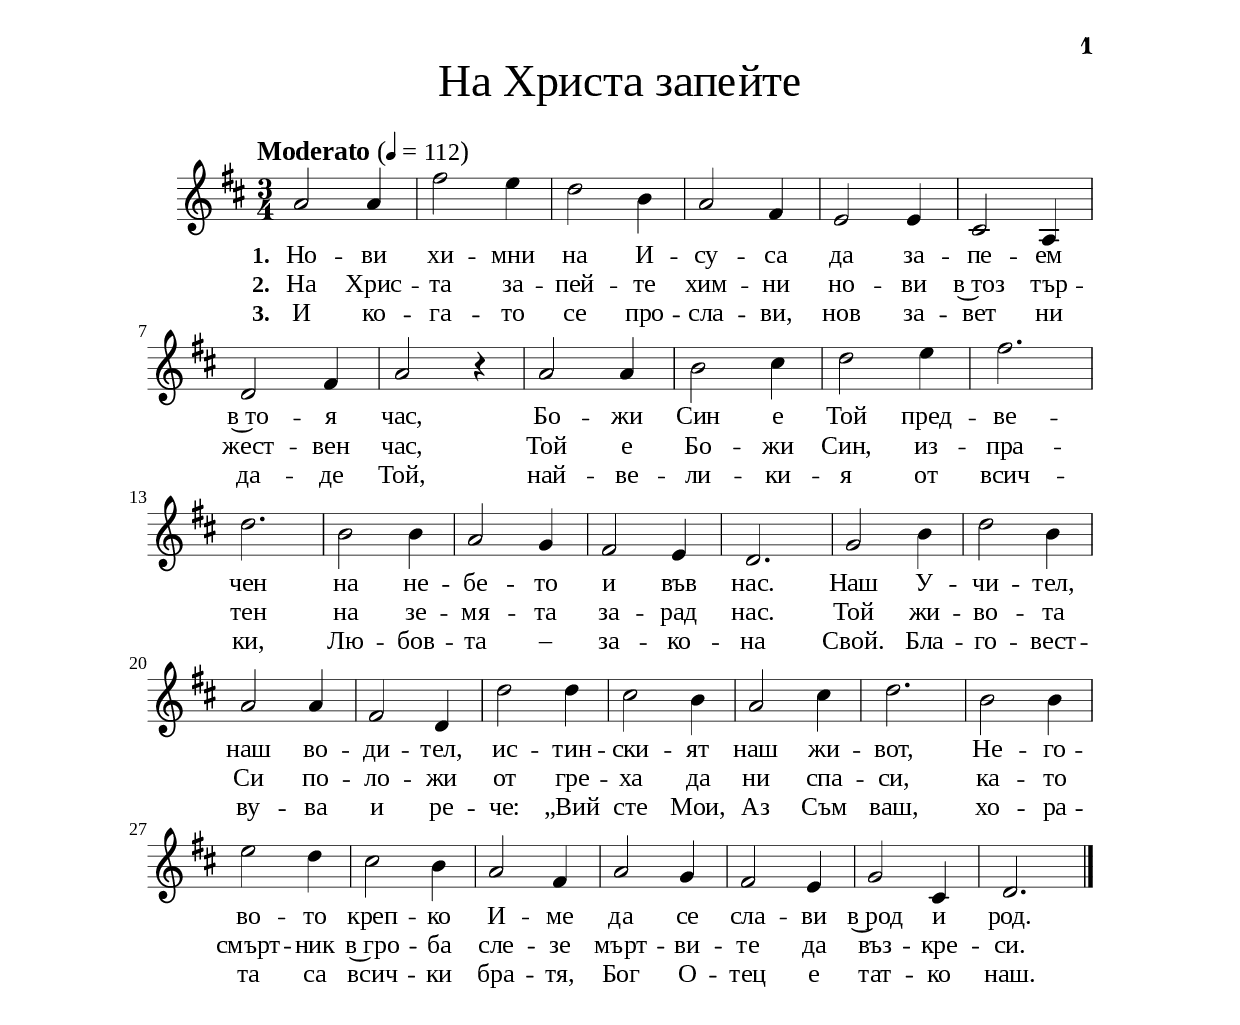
\version "2.24.4"

% include paper part and global functions
\include "include/globals.ily"

\bookpart {
  \label #'ref060
  \tocItem \markup "На Христа запейте "
  \include "include/bookpart-paper.ily"
  \score {
    \include "include/score-layout.ily"

    \new Voice \absolute  {
      \clef treble
      \key d \major
      \time 3/4
      \tempoFunc "Moderato" 4 "112"
      \autoBeamOff


      a'2 a'4| fis''2 e''4| d''2 b'4 | a'2 fis'4 | e'2 e'4 | cis'2 a4 | \break

      d'2 fis'4 | a'2 r4| a'2 a'4| b'2 cis''4 | d''2 e''4| fis''2.| \break

      d''2. |  b'2 b'4| a'2 g'4 | fis'2 e'4 | d'2. | g'2 b'4 | d''2 b'4| \break

      a'2 a'4 | fis'2 d'4 | d''2 d''4 | cis''2 b'4 | a'2 cis''4 | d''2. | b'2 b'4 |  \break

      e''2 d''4 | cis''2 b'4 | a'2 fis'4 | a'2 g'4 | fis'2 e'4 | g'2 cis'4| d'2. | \bar "|." \break
    }

    \addlyrics {
      \set stanza = "1. " Но -- ви хи -- мни на И -- су -- са да за -- пе -- ем
      в~то -- я час, Бо -- жи Син е Той пред -- ве --
      чен на не -- бе -- то и във нас.  Наш У -- чи -- тел,
      наш во -- ди -- тел, ис -- тин -- ски -- ят наш жи -- вот, Не -- го --
      во -- то креп -- ко И -- ме да се сла -- ви в~род и род.
    }

    \addlyrics {
      \set stanza = "2. " На Хрис -- та за -- пей -- те хим -- ни
      но -- ви в~тоз тър -- жест -- вен час,
      Той е Бо -- жи Син, из -- пра -- тен
      на зе -- мя -- та за -- рад нас.
      Той жи -- во -- та Си по -- ло -- жи
      от гре -- ха да ни спа -- си,
      ка -- то смърт -- ник в~гро -- ба сле -- зе
      мърт -- ви -- те да въз -- кре -- си.
    }


    \addlyrics {
      \set stanza = "3. "  И ко -- га -- то се про -- сла -- ви,
      нов за -- вет ни да -- де Той,
      най -- ве -- ли -- ки -- я от всич -- ки,
      Лю -- бов -- та – за -- ко -- на Свой.
      Бла -- го -- вест -- ву -- ва и ре -- че:
      „Вий сте Мои, Aз Съм ваш,
      хо -- ра -- та са всич -- ки бра -- тя,
      Бог О -- тец е тат -- ко наш.
    }

    \header {
      title = \titleFunc #'ref_desc_2 "На Христа запейте" "Na Hrista zapejte"
    }

    \midi{}

  } % score

  \markup \abs-fontsize #12 \override #`(baseline-skip . ,bgCoupletBaselineSkip){
    \fill-line {
      \hspace #0.1
      \column {
        \line {
          \bold "2."
          \column {
            "На Христа запейте химни"
            "нови в тоз тържествен час,"
            "Той е Божи Син, изпратен "
            "на земята зарад нас. "
            "Той живота Си положи "
            "от греха да ни спаси, "
            "като смъртник в гроба слезе"
            "мъртвите да възкреси. "
          }
        }
        \vspace #1
        \line {
          \bold "3."
          \column {
            "И когато се прослави,"
            "нов завет ни даде Той,"
            "най-великия от всички, "
            "Любовта – закона Свой. "
            "Благовествува и рече: "
            "„Вий сте Мои, Aз Съм ваш,"
            "хората са всички братя,"
            "Бог Отец е татко наш."
          }
        }

      }
      \hspace #0.1
      % adds horizontal spacing between columns
      \column {
        \line {
          \bold "4."
          \column {
            "Един друг се залюбете,"
            "тъй се служи на Отца; "
            "и Отец ви всички люби, "
            "като Негови деца."
            "Аз Съм жив хляб от небето, "
            "аз Съм истинска лоза, "
            "Словото Ми опазете, "
            "заживейте в Любовта!"
          }
        }
        % adds vertical spacing between verses
        \vspace #1
        \line {
          \bold "5."
          \column {
            "Само в нея е живота,"
            "нейна е и радостта,"
            "тя създава всяко благо,"
            "тя едничка, Любовта“."
            "Тъй ни учеше тогава,"
            "тъй ни шепне и сега,"
            "и възкръсват ми в душата"
            "тези Негови слова. "
          }
        }
      }\hspace #0.1
    }
  }
} % bookpart
